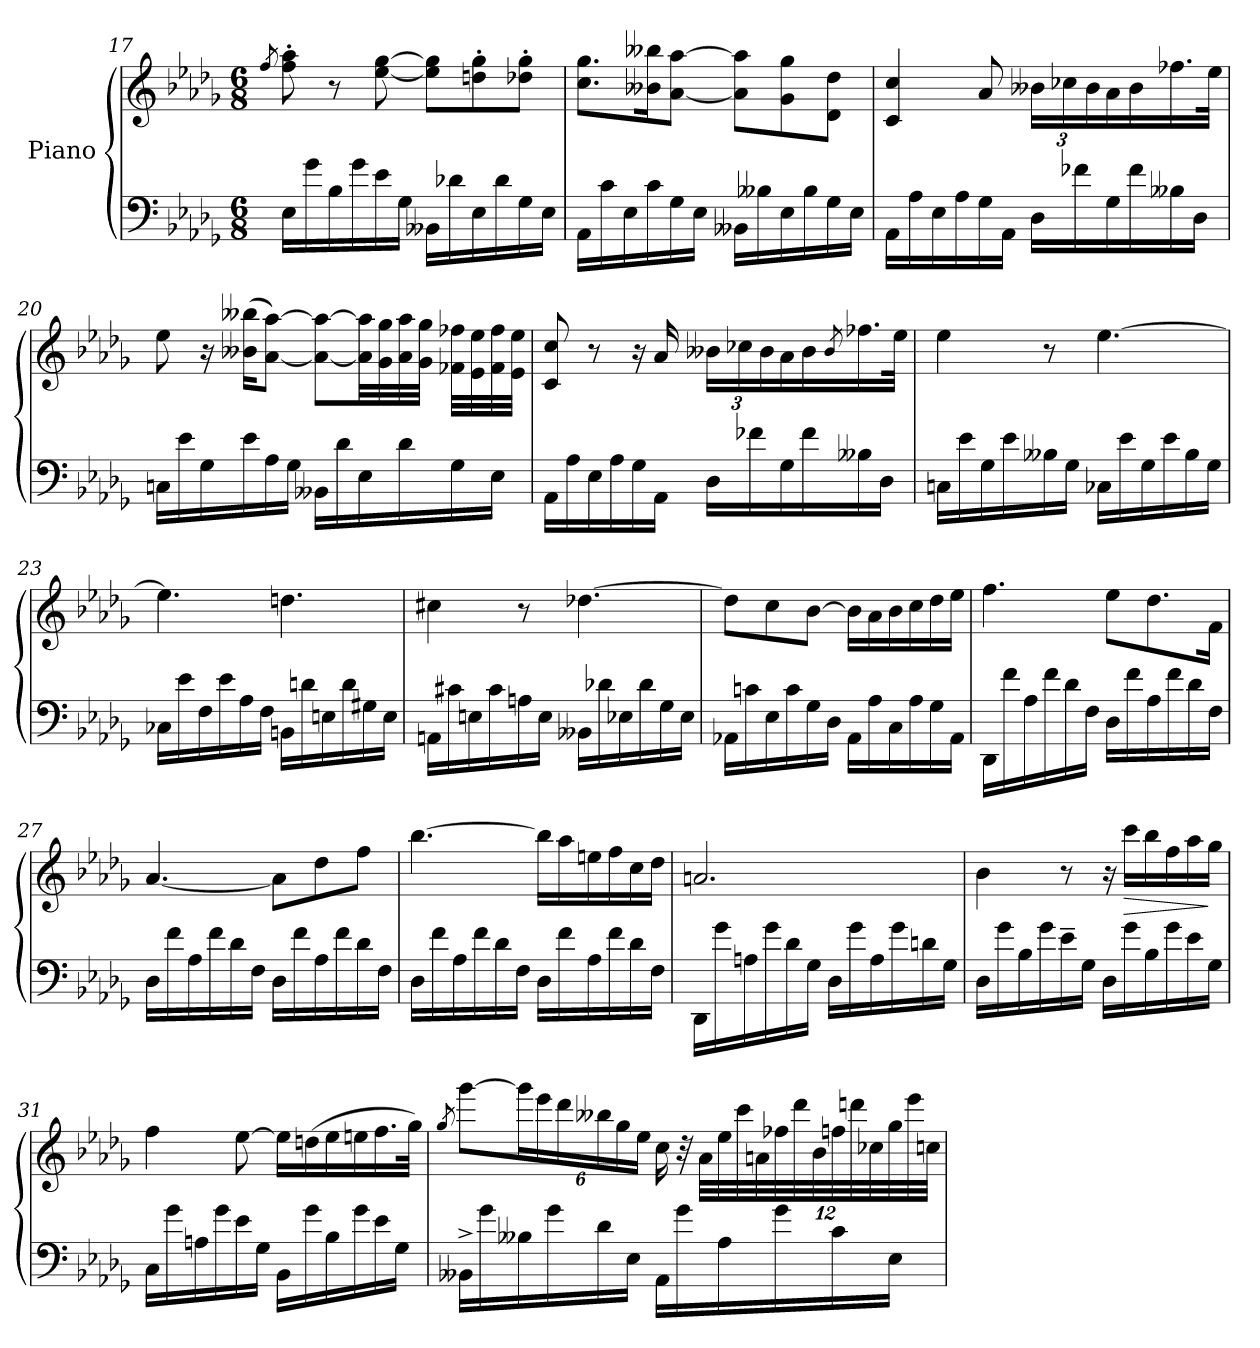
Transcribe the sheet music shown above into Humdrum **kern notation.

**kern	**kern	**dynam
*part1	*part1	*part1
*staff2	*staff1	*staff1/2
*I"Piano	*	*
!!LO:LB:g=z
*clefF4	*clefG2	*
*k[b-e-a-d-g-]	*k[b-e-a-d-g-]	*
*M6/8	*M6/8	*
=17	=17	=17
.	8qff/	.
16E-\LL	8ff\' 8aa-\'	.
16g-\	.	.
16B-\	8r	.
16g-\	.	.
16e-\	[8ee-\ [8gg-\	.
16G-\JJ	.	.
16BB--X\LL	8ee-\] 8gg-\]L	.
16d-X\	.	.
16E-\	8ddn\' 8gg-\'	.
16d-\	.	.
16G-\	8dd-X\' 8gg-\'J	.
16E-\JJ	.	.
=18	=18	=18
16AA-\LL	8.cc\ 8.gg-\L	.
16c\	.	.
16E-\	.	.
16c\	16b--X\ 16bb--X\K	.
16G-\	[8a-\ [8aa-\J	.
16E-\JJ	.	.
16BB--X\LL	8a-\] 8aa-\]L	.
16B--X\	.	.
16E-\	8g-\ 8gg-\	.
16B--\	.	.
16G-\	8d-\ 8dd-\J	.
16E-\JJ	.	.
=19	=19	=19
16AA-\LL	4c/ 4cc/	.
16A-\	.	.
16E-\	.	.
16A-\	.	.
16G-\	8a-/	.
16AA-\JJ	.	.
*	*Xbrackettup	*
16D-\LL	24b--X\LL	.
.	24cc-X\	.
16f-X\	.	.
.	24b--\	.
16G-\	16a-\	.
16f-\	16b--\	.
16B--X\	16.ff-X\	.
16D-\JJ	.	.
.	32ee-\JJk	.
=20	=20	=20
16Cn\LL	8ee-\	.
16e-\	.	.
16G-\	16r	.
16e-\	(16b--X\ 16bb--X\KL	.
16A-\	[8a-\ [8aa-\J)	.
16G-\JJ	.	.
16BB--X\LL	8a-\_ 8aa-\_L	.
16d-\	.	.
16E-\	32a-\] 32aa-\]LL	.
.	32g-\ 32gg-\	.
16d-\	32a-\ 32aa-\	.
.	32g-\ 32gg-\JJJ	.
16G-\	32f-X\ 32ff-X\LLL	.
.	32e-\ 32ee-\	.
16E-\JJ	32f-\ 32ff-\	.
.	32e-\ 32ee-\JJJ	.
=21	=21	=21
16AA-\LL	8c/ 8cc/	.
16A-\	.	.
16E-\	8r	.
16A-\	.	.
16G-\	16r	.
16AA-\JJ	16a-/	.
16D-\LL	24b--X\LL	.
.	24cc-X\	.
16f-X\	.	.
.	24b--\	.
16G-\	16a-\	.
16f-\	16b--\	.
.	8qb--/	.
16B--X\	16.ff-X\	.
16D-\JJ	.	.
.	32ee-\JJk	.
=22	=22	=22
16Cn\LL	4ee-\	.
16e-\	.	.
16G-\	.	.
16e-\	.	.
16B--X\	8r	.
16G-\JJ	.	.
16C-X\LL	[4.ee-\	.
16e-\	.	.
16G-\	.	.
16e-\	.	.
16B--\	.	.
16G-\JJ	.	.
=23	=23	=23
16C-X\LL	4.ee-\]	.
16e-\	.	.
16F\	.	.
16e-\	.	.
16A-\	.	.
16F\JJ	.	.
16BBn\LL	4.ddn\	.
16dn\	.	.
16En\	.	.
16d\	.	.
16G#X\	.	.
16E\JJ	.	.
=24	=24	=24
16AAn\LL	4cc#X\	.
16c#X\	.	.
16En\	.	.
16c#\	.	.
16An\	8r	.
16E\JJ	.	.
16BB--X\LL	[4.dd-X\	.
16d-X\	.	.
16E-X\	.	.
16d-\	.	.
16G-\	.	.
16E-\JJ	.	.
!!LO:LB:g=z
=25	=25	=25
16AA-X\LL	8dd-\L]	.
16cn\	.	.
16E-\	8cc\	.
16c\	.	.
16G-\	[8b-\J	.
16D-\JJ	.	.
16AA-\LL	16b-\LL]	.
16A-\	16a-\	.
16C\	16b-\	.
16A-\	16cc\	.
16G-\	16dd-\	.
16AA-\JJ	16ee-\JJ	.
=26	=26	=26
16DD-\LL	4.ff\	.
16f\	.	.
16A-\	.	.
16f\	.	.
16d-\	.	.
16F\JJ	.	.
16D-\LL	8ee-\L	.
16f\	.	.
16A-\	8.dd-\	.
16f\	.	.
16d-\	.	.
16F\JJ	16f\Jk	.
=27	=27	=27
16D-\LL	[4.a-/	.
16f\	.	.
16A-\	.	.
16f\	.	.
16d-\	.	.
16F\JJ	.	.
16D-\LL	8a-\L]	.
16f\	.	.
16A-\	8dd-\	.
16f\	.	.
16d-\	8ff\J	.
16F\JJ	.	.
=28	=28	=28
16D-\LL	[4.bb-\	.
16f\	.	.
16A-\	.	.
16f\	.	.
16d-\	.	.
16F\JJ	.	.
16D-\LL	16bb-\LL]	.
16f\	16aa-\	.
16A-\	16een\	.
16f\	16ff\	.
16d-\	16cc\	.
16F\JJ	16dd-\JJ	.
=29	=29	=29
16DD-\LL	2.an/	.
16g-\	.	.
16An\	.	.
16g-\	.	.
16d-\	.	.
16G-\JJ	.	.
16D-\LL	.	.
16g-\	.	.
16A\	.	.
16g-\	.	.
16dn\	.	.
16G-\JJ	.	.
=30	=30	=30
16D-\LL	4b-\	.
16g-\	.	.
16B-\	.	.
16g-\	.	.
16e-~\	8r	.
16G-\JJ	.	.
16D-\LL	16r	.
!	!	!LO:HP:b
16g-\	16ccc\LL	>
16B-\	16bb-\	.
16g-\	16ff\	.
16e-\	16aa-\	.
16G-\JJ	16gg-\JJ	]
=31	=31	=31
16C\LL	4ff\	.
16g-\	.	.
16An\	.	.
16g-\	.	.
16e-\	[8ee-\	.
16G-\JJ	.	.
16BB-\LL	16ee-\LL]	.
16g-\	(16ddn\	.
16B-\	16ee-\	.
16g-\	16een\	.
16e-\	16.ff\	.
16G-\JJ	.	.
.	32gg-\JJk)	.
=32	=32	=32
.	8qgg-/	.
16BB--X^\LL	[8ggg-\L	.
16g-\	.	.
16B--X\	24ggg-\L]	.
.	24eee-\	.
16g-\	.	.
.	24ddd-\	.
16d-\	24bb--X\	.
.	24gg-\	.
16E-\JJ	.	.
.	24ee-\JJ	.
16AA-\LL	16cc\	.
16g-\	32r	.
.	32a-\LLL	.
16A-\	48ee-\	.
.	48ccc\	.
.	48an\	.
16g-\	48ff-X\	.
.	48ddd-\	.
.	48b-\	.
16c\	48ffn\	.
.	48dddn\	.
.	48cc-X\	.
16E-\JJ	48gg-\	.
.	48eee-\	.
.	48ccn\JJJ	.
=	=	=
*-	*-	*-
